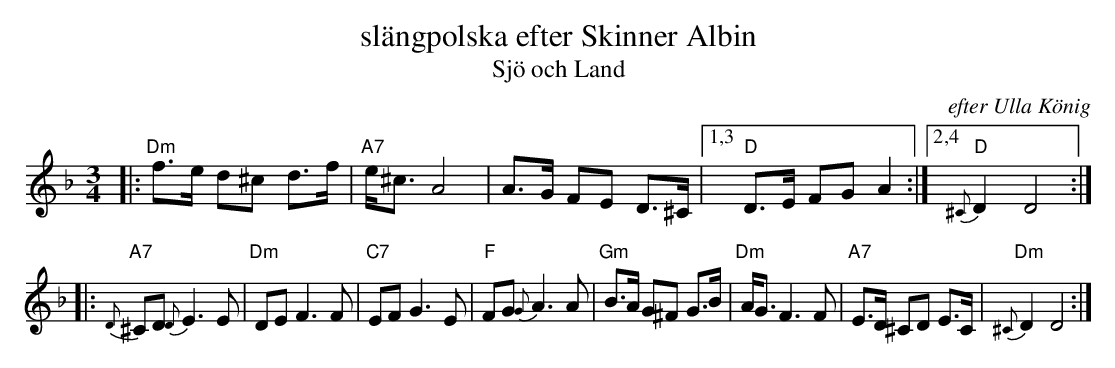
X:1
T: sl\"angpolska efter Skinner Albin
T: Sj\"o och Land
O: efter Ulla K\"onig
M: 3/4
L: 1/8
K: Dm
|: "Dm"f>e d^c d>f | "A7"e<^c A4 | A>G FE D>^C |1,3 "D"D>E FG A2 :|2,4 "D"{^C}D2 D4 :|
|: "A7"{D}^CD {D}E3 E | "Dm"DE F3 F \
| "C7"EF G3 E | "F"FG {G}A3 A \
| "Gm"B>A G^F G>B | "Dm"A<G F3 F \
| "A7"E>D ^CD E>C | "Dm"{^C}D2 D4 :|
